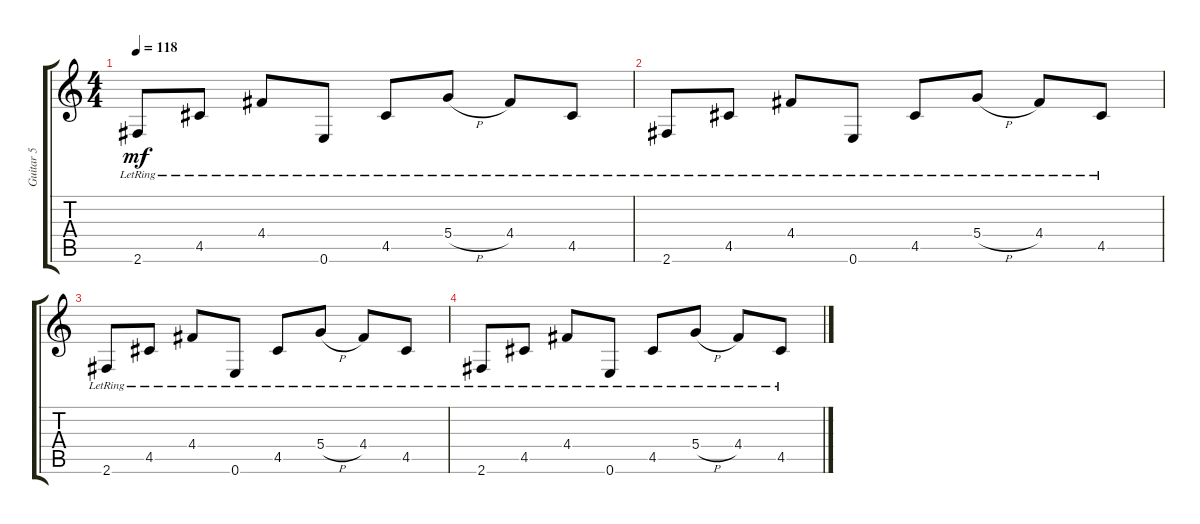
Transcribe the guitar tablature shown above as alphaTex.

\track ("Guitar 5" "Guitar 5") {instrument distortionguitar}
\staff {score tabs}
\tuning (E4 B3 G3 D3 A2 E2) {hide}
\ts (4 4)
\tempo 118
\clef g2
\ks c
2.6{lr}.8{dy mf} 4.5{lr}.8 4.4{lr}.8 0.6{lr}.8 4.5{lr}.8 5.4{h lr}.8 4.4{lr}.8 4.5{lr}.8 |
2.6{lr}.8 4.5{lr}.8 4.4{lr}.8 0.6{lr}.8 4.5{lr}.8 5.4{h lr}.8 4.4{lr}.8 4.5{lr}.8 |
2.6{lr}.8 4.5{lr}.8 4.4{lr}.8 0.6{lr}.8 4.5{lr}.8 5.4{h lr}.8 4.4{lr}.8 4.5{lr}.8 |
2.6{lr}.8 4.5{lr}.8 4.4{lr}.8 0.6{lr}.8 4.5{lr}.8 5.4{h lr}.8 4.4{lr}.8 4.5{lr}.8
